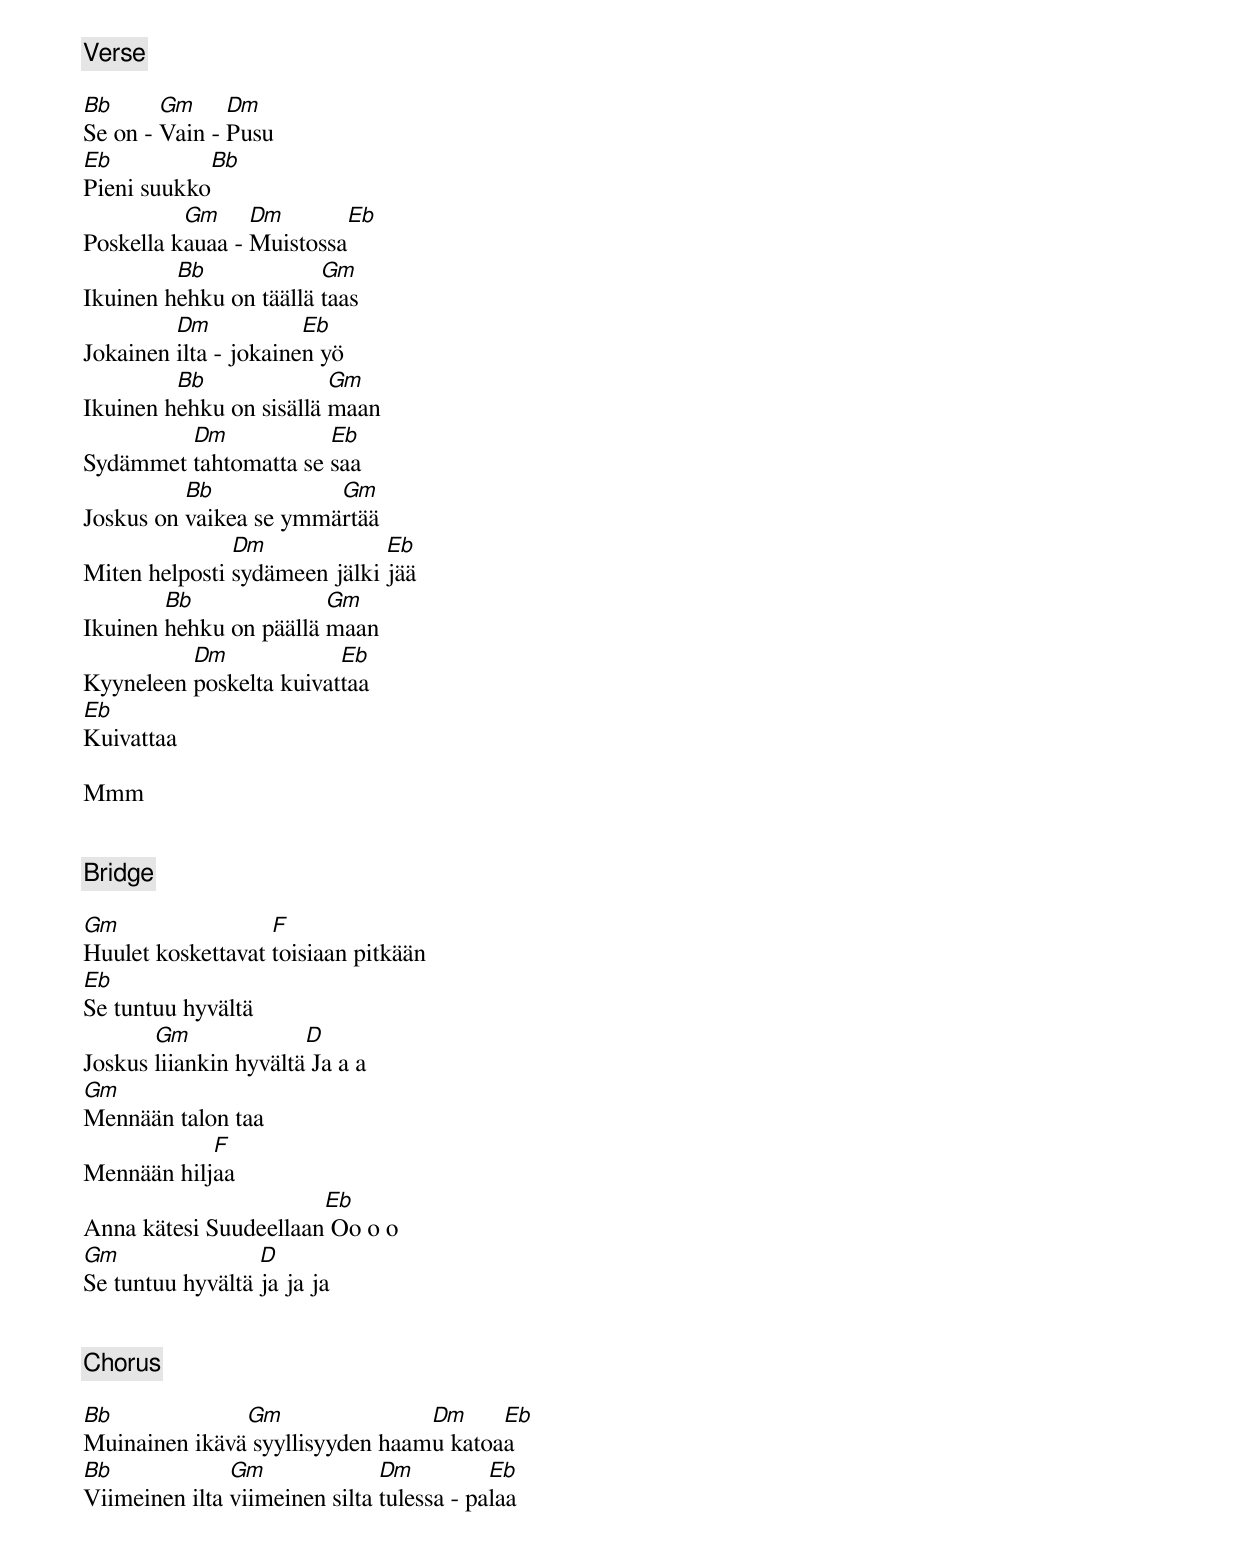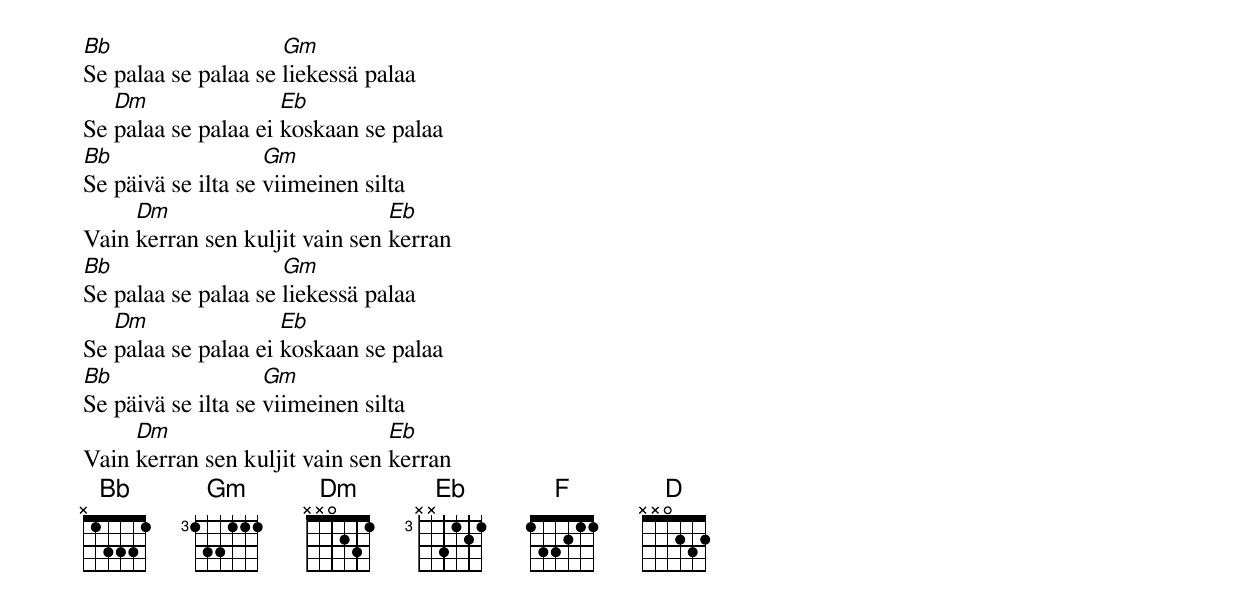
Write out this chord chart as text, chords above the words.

[Verse]

Bb      Gm     Dm
Se on - Vain - Pusu
Eb           Bb
Pieni suukko
          Gm     Dm        Eb
Poskella kauaa - Muistossa
         Bb             Gm
Ikuinen hehku on täällä taas
         Dm            Eb
Jokainen ilta - jokainen yö
         Bb              Gm
Ikuinen hehku on sisällä maan
         Dm            Eb
Sydämmet tahtomatta se saa
          Bb            Gm
Joskus on vaikea se ymmärtää
               Dm             Eb
Miten helposti sydämeen jälki jää
        Bb              Gm
Ikuinen hehku on päällä maan
          Dm             Eb
Kyyneleen poskelta kuivattaa
Eb
Kuivattaa

Mmm


[Bridge]

Gm                 F
Huulet koskettavat toisiaan pitkään
Eb
Se tuntuu hyvältä
       Gm              D
Joskus liiankin hyvältä Ja a a
Gm
Mennään talon taa
            F
Mennään hiljaa
                       Eb
Anna kätesi Suudeellaan Oo o o
Gm                D
Se tuntuu hyvältä ja ja ja


[Chorus]

Bb             Gm                Dm     Eb
Muinainen ikävä syyllisyyden haamu katoaa
Bb             Gm              Dm          Eb
Viimeinen ilta viimeinen silta tulessa - palaa
Bb                   Gm
Se palaa se palaa se liekessä palaa
   Dm                Eb
Se palaa se palaa ei koskaan se palaa
Bb                  Gm
Se päivä se ilta se viimeinen silta
     Dm                         Eb
Vain kerran sen kuljit vain sen kerran
Bb                   Gm
Se palaa se palaa se liekessä palaa
   Dm                Eb
Se palaa se palaa ei koskaan se palaa
Bb                  Gm
Se päivä se ilta se viimeinen silta
     Dm                         Eb
Vain kerran sen kuljit vain sen kerran
